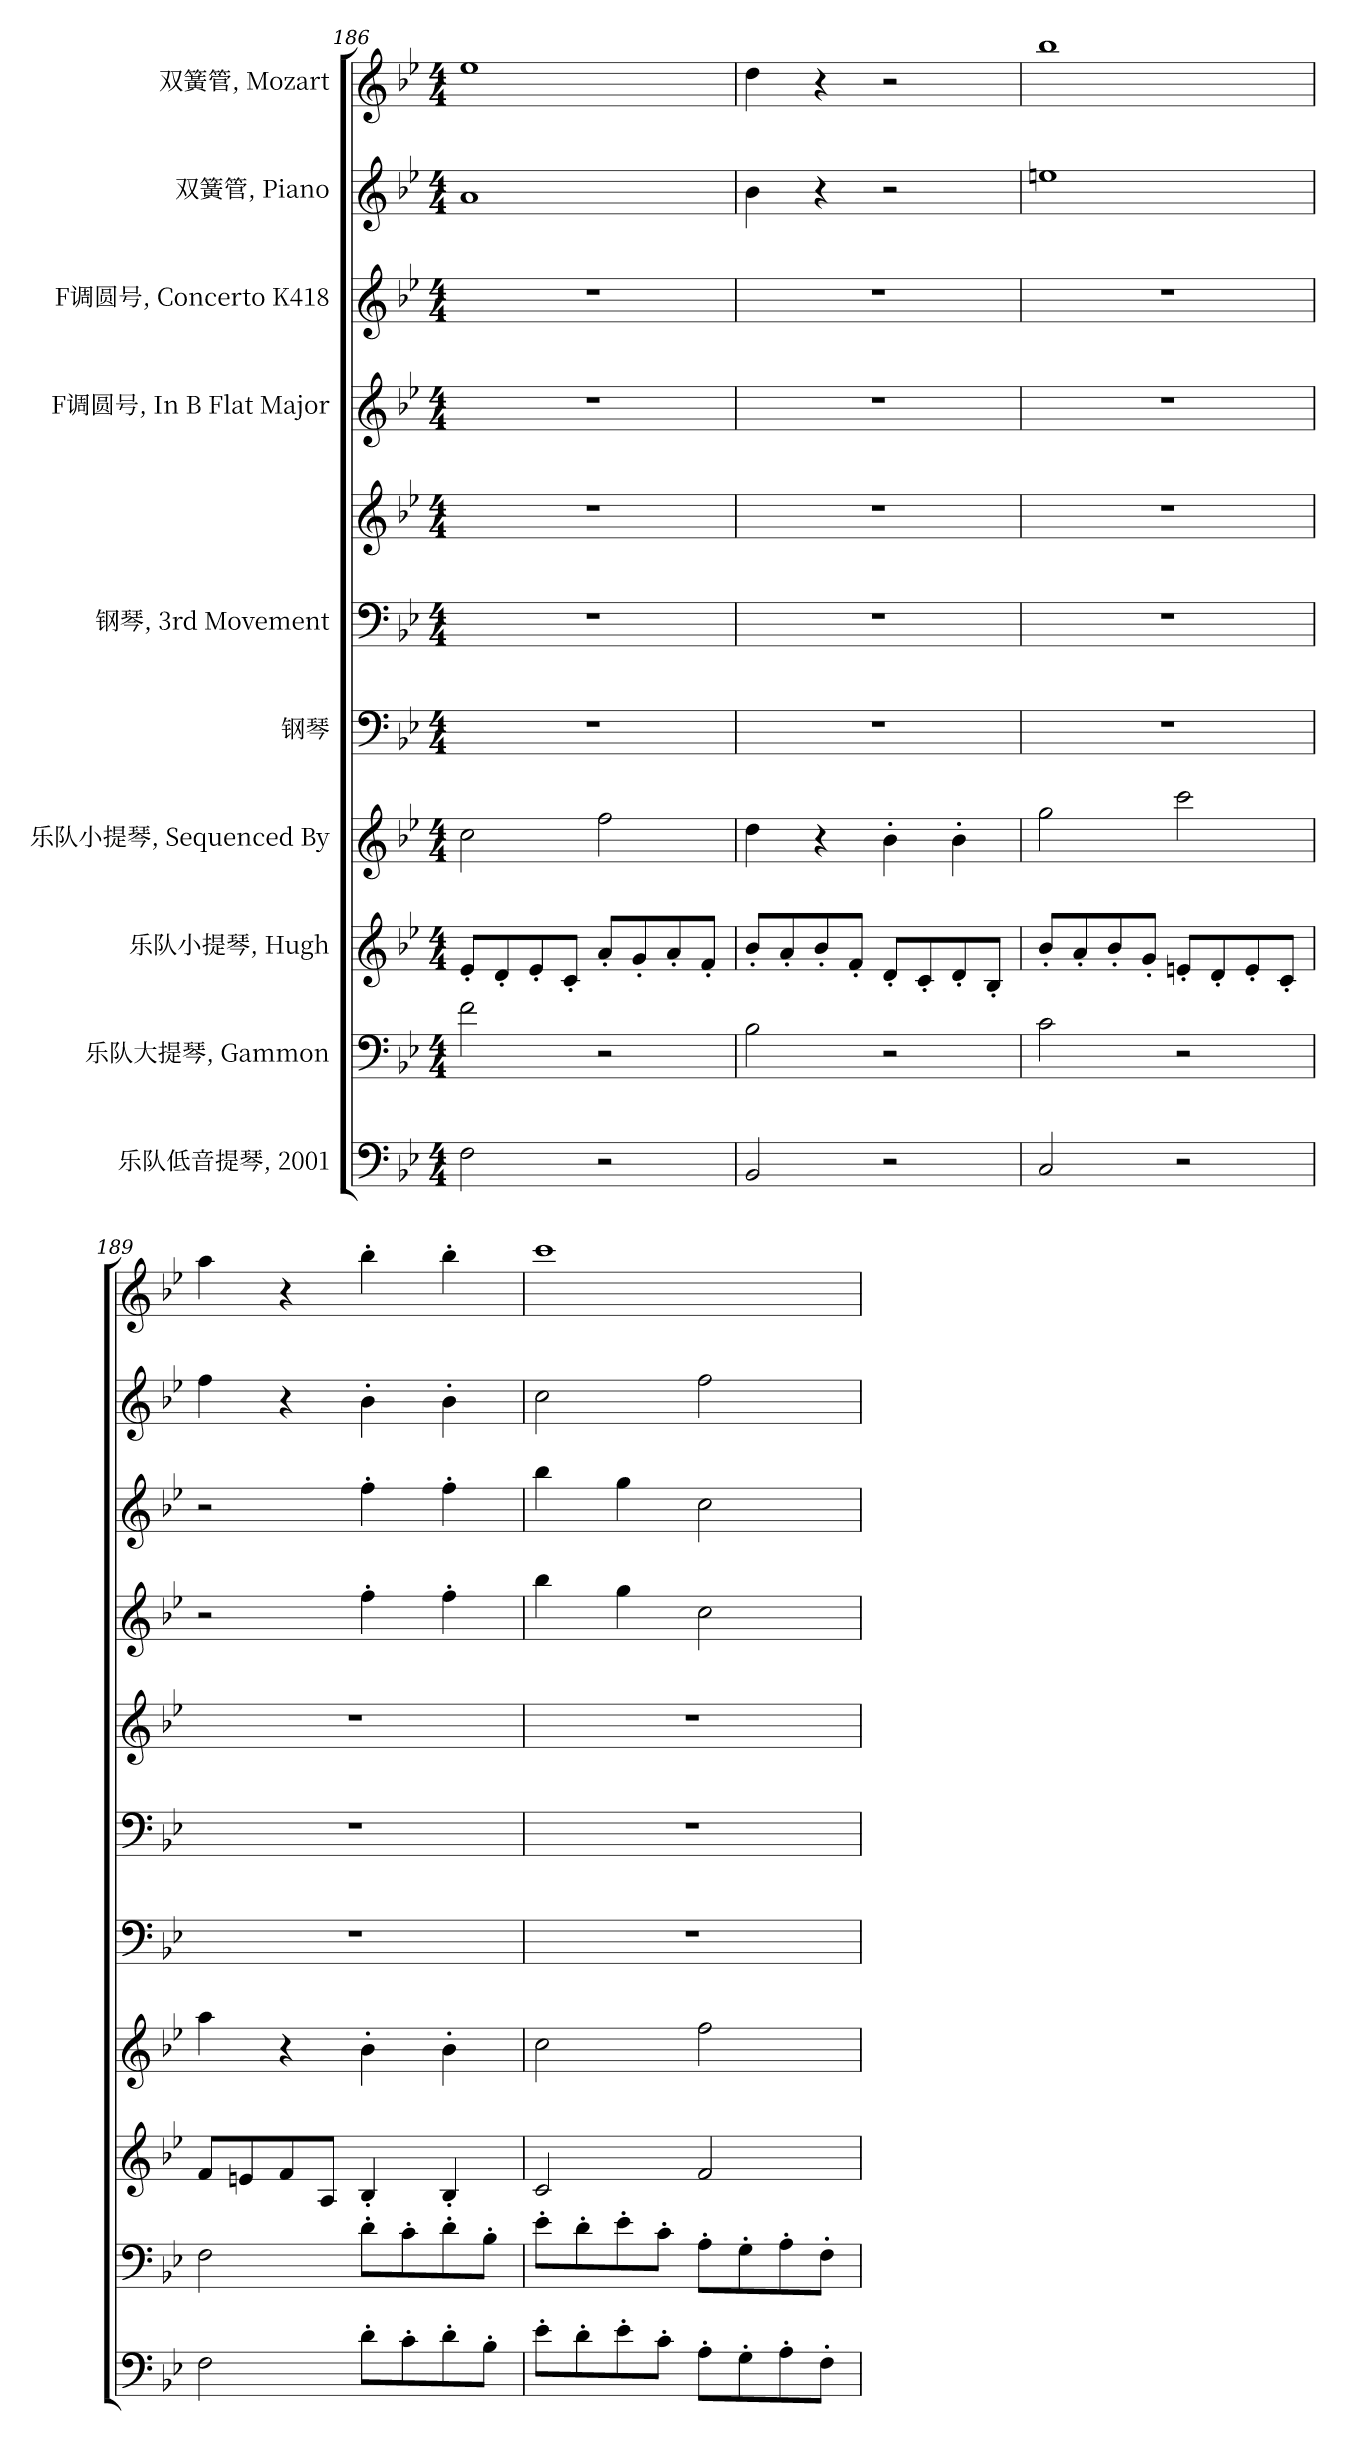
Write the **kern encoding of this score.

**kern	**kern	**kern	**kern	**kern	**kern	**kern	**kern	**kern	**kern	**kern
*part10	*part9	*part8	*part7	*part6	*part5	*part5	*part4	*part3	*part2	*part1
*staff11	*staff10	*staff9	*staff8	*staff7	*staff6	*staff5	*staff4	*staff3	*staff2	*staff1
*I"乐队低音提琴, 2001	*I"乐队大提琴, Gammon	*I"乐队小提琴,  Hugh	*I"乐队小提琴, Sequenced By	*I"钢琴	*I"钢琴, 3rd Movement	*	*I"F调圆号, In B Flat Major	*I"F调圆号, Concerto K418	*I"双簧管,  Piano	*I"双簧管,  Mozart
*clefF4	*clefF4	*clefG2	*clefG2	*clefF4	*clefF4	*clefG2	*clefG2	*clefG2	*clefG2	*clefG2
*ITrd7c12	*	*	*	*	*	*	*ITrd4c7	*ITrd4c7	*	*
*k[b-e-]	*k[b-e-]	*k[b-e-]	*k[b-e-]	*k[b-e-]	*k[b-e-]	*k[b-e-]	*k[b-e-a-]	*k[b-e-a-]	*k[b-e-]	*k[b-e-]
*M4/4	*M4/4	*M4/4	*M4/4	*M4/4	*M4/4	*M4/4	*M4/4	*M4/4	*M4/4	*M4/4
=186	=186	=186	=186	=186	=186	=186	=186	=186	=186	=186
2FF\	2f\	8e-'/L	2cc\	1r	1r	1r	1r	1r	1a	1ee-
.	.	8d'/	.	.	.	.	.	.	.	.
.	.	8e-'/	.	.	.	.	.	.	.	.
.	.	8c'/J	.	.	.	.	.	.	.	.
2r	2r	8a'/L	2ff\	.	.	.	.	.	.	.
.	.	8g'/	.	.	.	.	.	.	.	.
.	.	8a'/	.	.	.	.	.	.	.	.
.	.	8f'/J	.	.	.	.	.	.	.	.
=187	=187	=187	=187	=187	=187	=187	=187	=187	=187	=187
2BBB-/	2B-\	8b-'/L	4dd\	1r	1r	1r	1r	1r	4b-\	4dd\
.	.	8a'/	.	.	.	.	.	.	.	.
.	.	8b-'/	4r	.	.	.	.	.	4r	4r
.	.	8f'/J	.	.	.	.	.	.	.	.
2r	2r	8d'/L	4b-'\	.	.	.	.	.	2r	2r
.	.	8c'/	.	.	.	.	.	.	.	.
.	.	8d'/	4b-'\	.	.	.	.	.	.	.
.	.	8B-'/J	.	.	.	.	.	.	.	.
=188	=188	=188	=188	=188	=188	=188	=188	=188	=188	=188
2CC/	2c\	8b-'/L	2gg\	1r	1r	1r	1r	1r	1een	1bb-
.	.	8a'/	.	.	.	.	.	.	.	.
.	.	8b-'/	.	.	.	.	.	.	.	.
.	.	8g'/J	.	.	.	.	.	.	.	.
2r	2r	8en'/L	2ccc\	.	.	.	.	.	.	.
.	.	8d'/	.	.	.	.	.	.	.	.
.	.	8e'/	.	.	.	.	.	.	.	.
.	.	8c'/J	.	.	.	.	.	.	.	.
!!LO:PB:g=z
=189	=189	=189	=189	=189	=189	=189	=189	=189	=189	=189
2FF\	2F\	8f/L	4aa\	1r	1r	1r	2r	2r	4ff\	4aa\
.	.	8en/	.	.	.	.	.	.	.	.
.	.	8f/	4r	.	.	.	.	.	4r	4r
.	.	8A/J	.	.	.	.	.	.	.	.
8D'\L	8d'\L	4B-'/	4b-'\	.	.	.	4b-'\	4b-'\	4b-'\	4bb-'\
8C'\	8c'\	.	.	.	.	.	.	.	.	.
8D'\	8d'\	4B-'/	4b-'\	.	.	.	4b-'\	4b-'\	4b-'\	4bb-'\
8BB-'\J	8B-'\J	.	.	.	.	.	.	.	.	.
=190	=190	=190	=190	=190	=190	=190	=190	=190	=190	=190
8E-'\L	8e-'\L	2c/	2cc\	1r	1r	1r	4ee-\	4ee-\	2cc\	1ccc
8D'\	8d'\	.	.	.	.	.	.	.	.	.
8E-'\	8e-'\	.	.	.	.	.	4cc\	4cc\	.	.
8C'\J	8c'\J	.	.	.	.	.	.	.	.	.
8AA'\L	8A'\L	2f/	2ff\	.	.	.	2f\	2f\	2ff\	.
8GG'\	8G'\	.	.	.	.	.	.	.	.	.
8AA'\	8A'\	.	.	.	.	.	.	.	.	.
8FF'\J	8F'\J	.	.	.	.	.	.	.	.	.
=	=	=	=	=	=	=	=	=	=	=
*-	*-	*-	*-	*-	*-	*-	*-	*-	*-	*-
